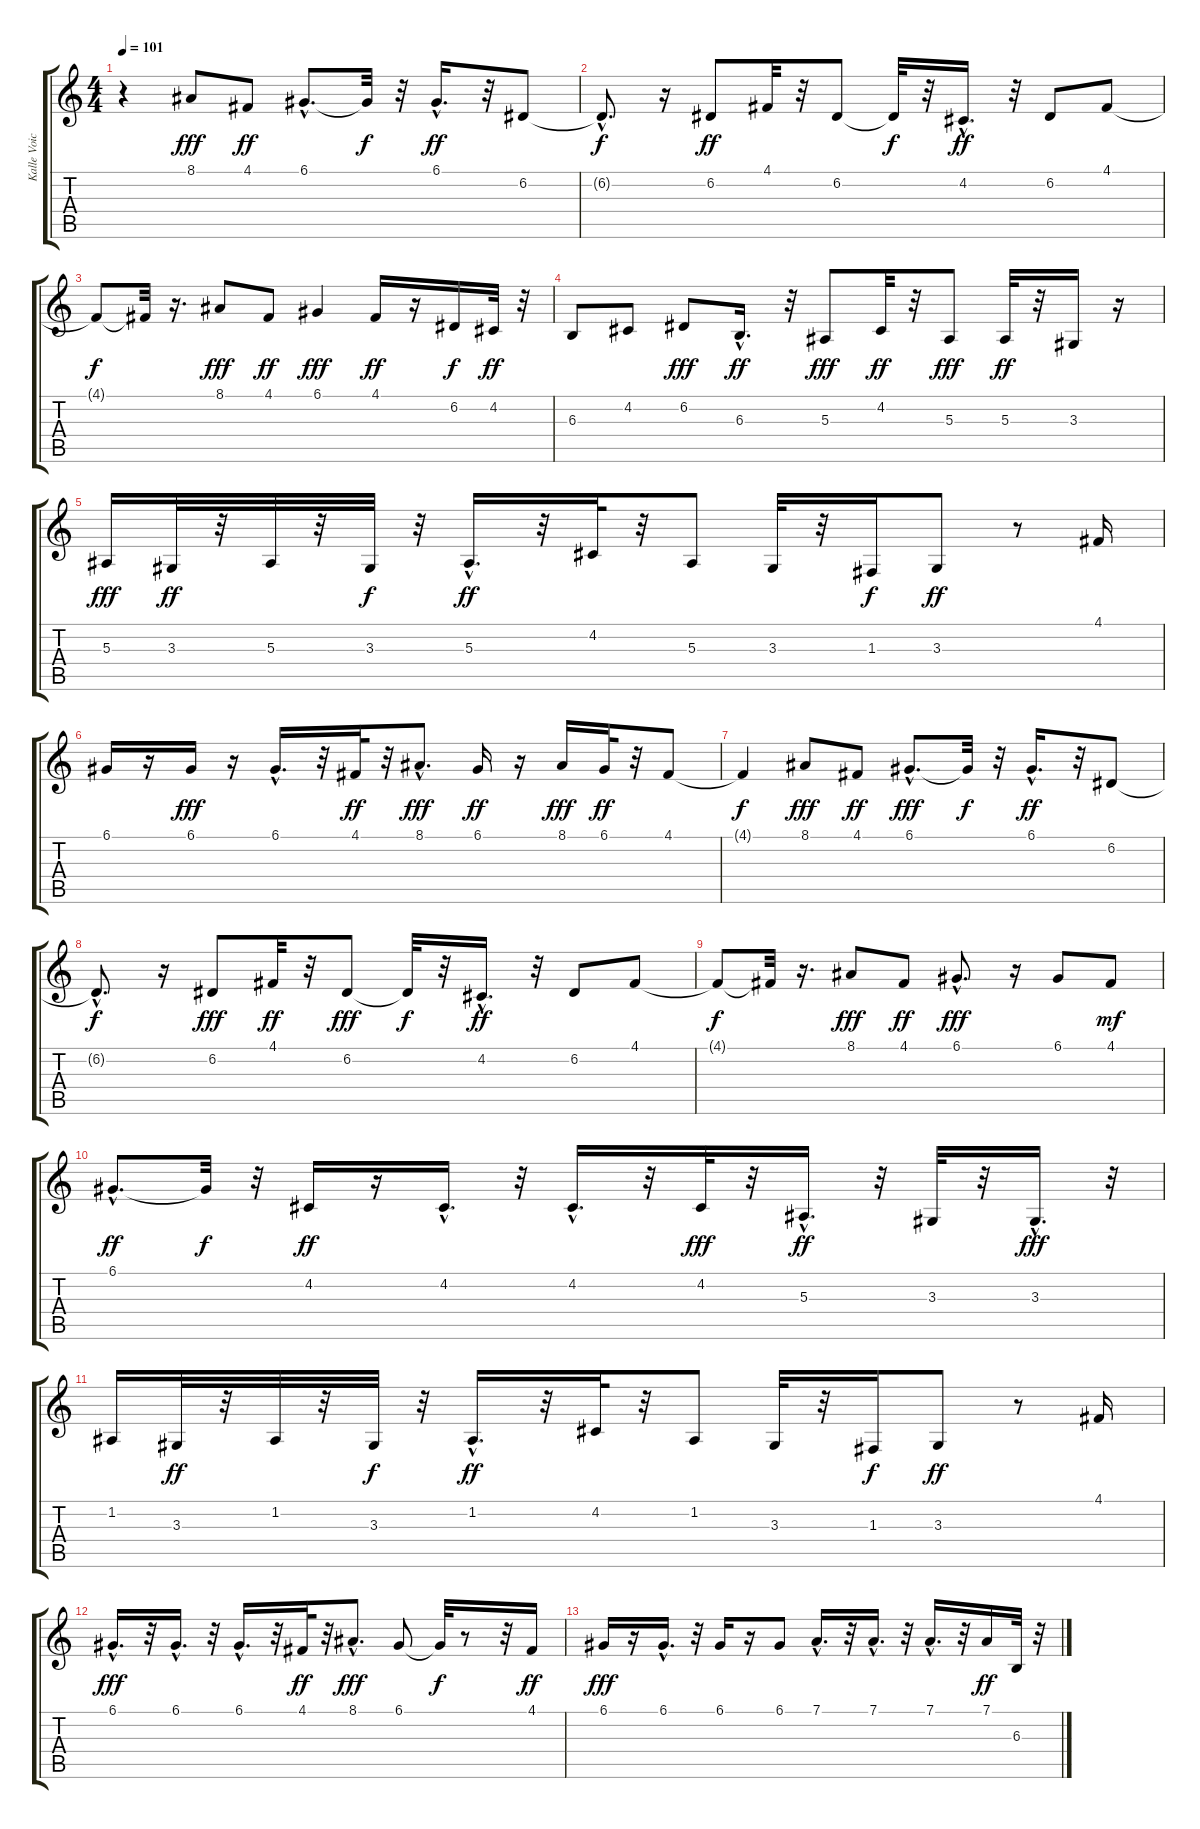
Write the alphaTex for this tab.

\track ("Kalle Voice" "Kalle Voic") {instrument trumpet}
\staff {score tabs}
\tuning (D4 A3 F3 C3 G2 D2) {hide}
\ts (4 4)
\tempo 101
\clef g2
\ks c
r.4{dy f} 8.1.8{dy fff} 4.1.8{dy ff} 6.1{hac}.8{d} 6.1{t}.32{dy f} r.32 6.1{hac}.16{d dy ff} r.32 6.2.8 |
6.2{hac t}.8{d dy f} r.16 6.2.8{dy ff} 4.1.32 r.32 6.2.8 6.2{t}.32{dy f} r.32 4.2{hac}.16{d dy ff} r.32 6.2.8 4.1.8 |
4.1{t}.8{dy f} 4.1{t}.32 r.16{d} 8.1.8{dy fff} 4.1.8{dy ff} 6.1.4{dy fff} 4.1.16{dy ff} r.16 6.2.16{dy f} 4.2.32{dy ff} r.32 |
6.3.8 4.2.8 6.2.8{dy fff} 6.3{hac}.16{d dy ff} r.32 5.3.8{dy fff} 4.2.32{dy ff} r.32 5.3.8{dy fff} 5.3.32{dy ff} r.32 3.3.16 r.16 |
5.3.16{dy fff} 3.3.32{dy ff} r.32 5.3.32 r.32 3.3.32{dy f} r.32 5.3{hac}.16{d dy ff} r.32 4.2.32 r.32 5.3.8 3.3.32 r.32 1.3.16{dy f} 3.3.8{dy ff} r.8 4.1.16 |
6.1.16 r.16 6.1.16{dy fff} r.16 6.1{hac}.16{d} r.32 4.1.32{dy ff} r.32 8.1{hac}.8{d dy fff} 6.1.16{dy ff} r.16 8.1.16{dy fff} 6.1.32{dy ff} r.32 4.1.8 |
4.1{t}.4{dy f} 8.1.8{dy fff} 4.1.8{dy ff} 6.1{hac}.8{d dy fff} 6.1{t}.32{dy f} r.32 6.1{hac}.16{d dy ff} r.32 6.2.8 |
6.2{hac t}.8{d dy f} r.16 6.2.8{dy fff} 4.1.32{dy ff} r.32 6.2.8{dy fff} 6.2{t}.32{dy f} r.32 4.2{hac}.16{d dy ff} r.32 6.2.8 4.1.8 |
4.1{t}.8{dy f} 4.1{t}.32 r.16{d} 8.1.8{dy fff} 4.1.8{dy ff} 6.1{hac}.8{d dy fff} r.16 6.1.8 4.1.8{dy mf} |
6.1{hac}.8{d dy ff} 6.1{t}.32{dy f} r.32 4.2.16{dy ff} r.16 4.2{hac}.16{d} r.32 4.2{hac}.16{d} r.32 4.2.32{dy fff} r.32 5.3{hac}.16{d dy ff} r.32 3.3.32 r.32 3.3{hac}.16{d dy fff} r.32 |
1.2.16 3.3.32{dy ff} r.32 1.2.32 r.32 3.3.32{dy f} r.32 1.2{hac}.16{d dy ff} r.32 4.2.32 r.32 1.2.8 3.3.32 r.32 1.3.16{dy f} 3.3.8{dy ff} r.8 4.1.16 |
6.1{hac}.16{d dy fff} r.32 6.1{hac}.16{d} r.32 6.1{hac}.16{d} r.32 4.1.32{dy ff} r.32 8.1{hac}.8{d dy fff} 6.1.8 6.1{t}.32{dy f} r.8 r.32 4.1.16{dy ff} |
6.1.16{dy fff} r.16 6.1{hac}.16{d} r.32 6.1.16 r.16 6.1.8 7.1{hac}.16{d} r.32 7.1{hac}.16{d} r.32 7.1{hac}.16{d} r.32 7.1.16{dy ff} 6.3.32 r.32
